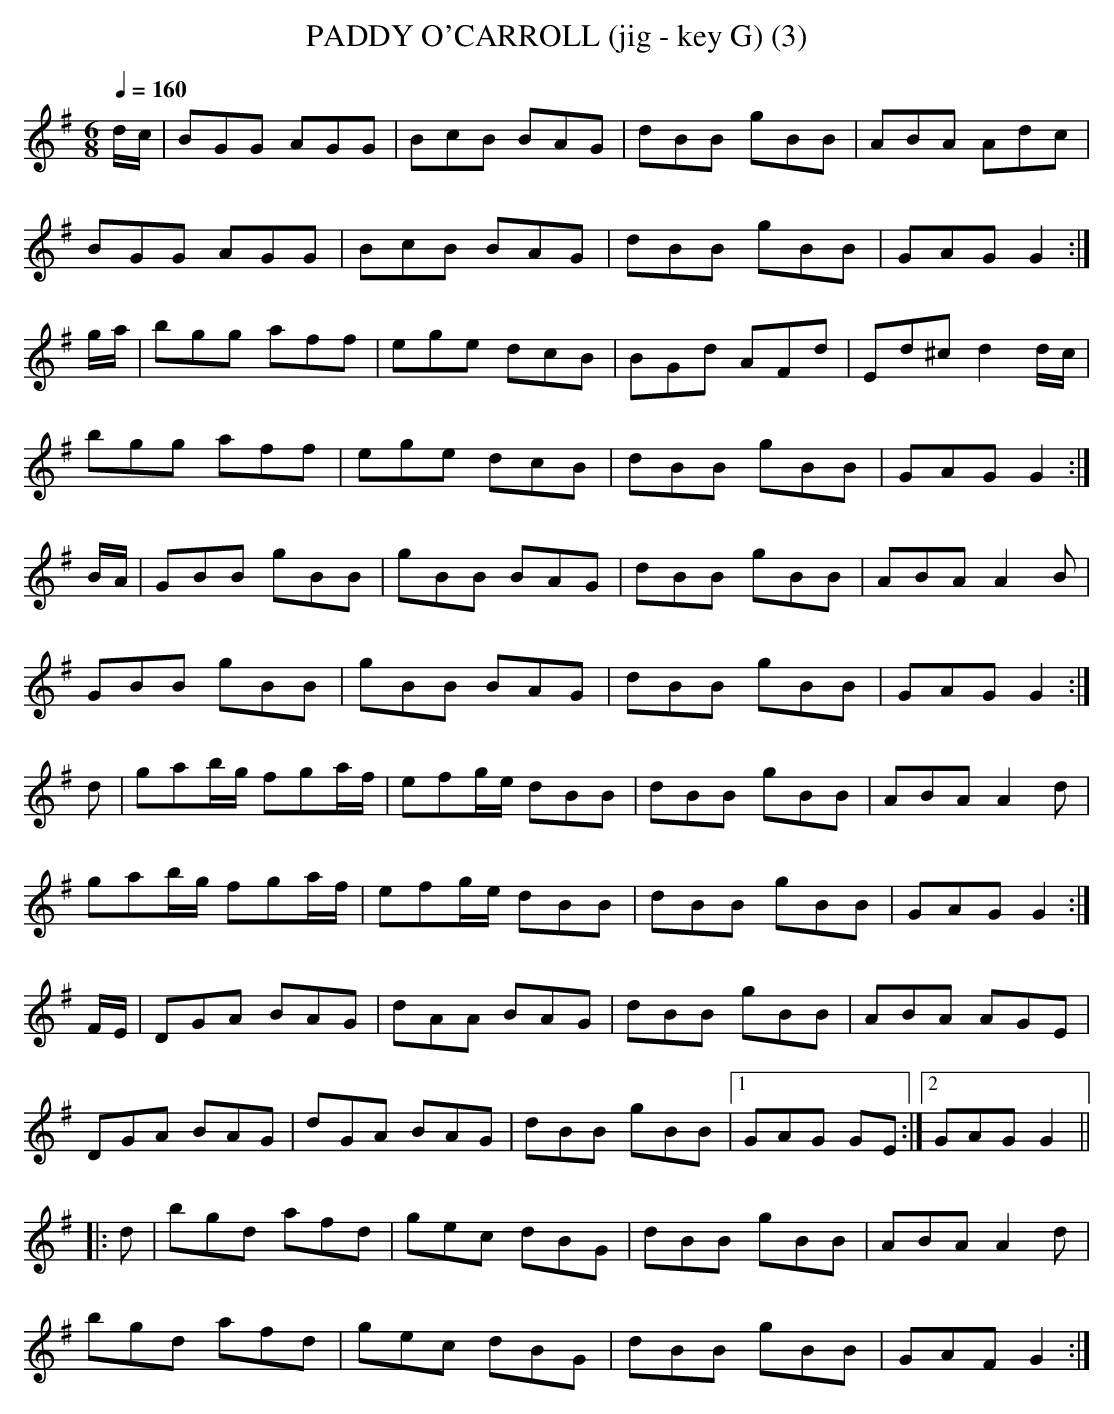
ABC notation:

X:1
T:PADDY O'CARROLL (jig - key G) (3)
L:1/8
M:6/8
Q:1/4=160
K:G
d/c/|BGG AGG|BcB BAG|dBB gBB|ABA Adc|
BGG AGG|BcB BAG|dBB gBB|GAG G2 :|
g/a/|bgg aff|ege dcB|BGd AFd|Ed^c d2d/c/|
bgg aff|ege dcB|dBB gBB|GAG G2 :|
B/A/|GBB gBB|gBB BAG|dBB gBB|ABA A2B|
GBB gBB|gBB BAG|dBB gBB|GAG G2 :|
d|gab/g/ fga/f/|efg/e/ dBB|dBB gBB|ABA A2d|
gab/g/ fga/f/|efg/e/ dBB|dBB gBB|GAG G2 :|
F/E/|DGA BAG|dAA BAG|dBB gBB|ABA AGE|
DGA BAG|dGA BAG|dBB gBB|1 GAG GE :|2 GAG G2||
|:d|bgd afd|gec dBG|dBB gBB|ABA A2d|
bgd afd|gec dBG|dBB gBB|GAF G2 :|
